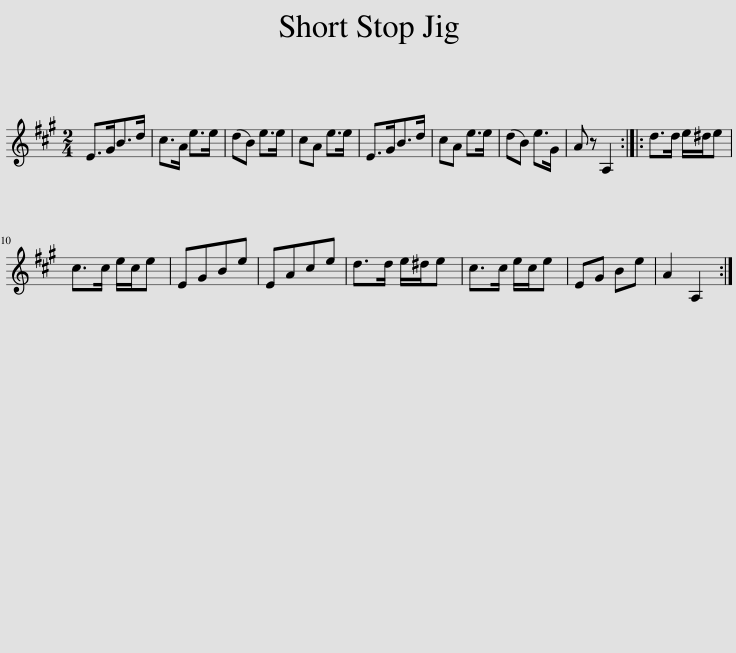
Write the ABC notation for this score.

X:1
L:1/8
M:2/4
I:linebreak $
K:A
V:1 treble
V:1
 E>GB>d | c>A e>e | (dB) e>e | cA e>e | E>GB>d | %5
 cA e>e | (dB) e>G | A z A,2 :: d>d e/^d/e |$ c>c e/c/e | %10
 EGBe | EAce | d>d e/^d/e | c>c e/c/e | EG Be | %15
 A2 A,2 :| %16
